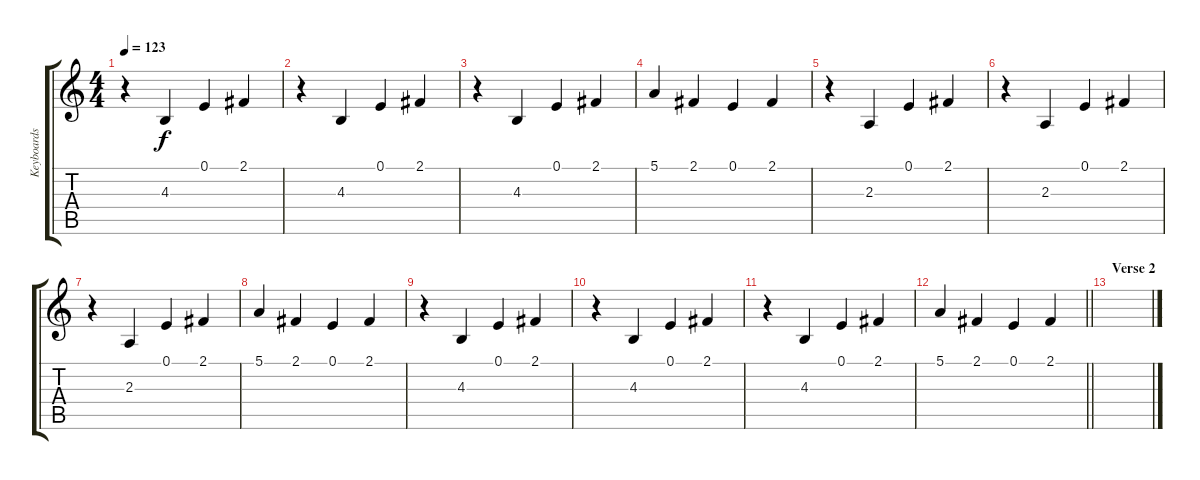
\track ("Keyboards" "Keyboards") {instrument vibraphone}
\staff {score tabs}
\tuning (E4 B3 G3 D3 A2 E2) {hide}
\ts (4 4)
\tempo 123
\clef g2
\ks c
r.4{dy f} 4.3.4 0.1.4 2.1.4 |
r.4 4.3.4 0.1.4 2.1.4 |
r.4 4.3.4 0.1.4 2.1.4 |
5.1.4 2.1.4 0.1.4 2.1.4 |
r.4 2.3.4 0.1.4 2.1.4 |
r.4 2.3.4 0.1.4 2.1.4 |
r.4 2.3.4 0.1.4 2.1.4 |
5.1.4 2.1.4 0.1.4 2.1.4 |
r.4 4.3.4 0.1.4 2.1.4 |
r.4 4.3.4 0.1.4 2.1.4 |
r.4 4.3.4 0.1.4 2.1.4 |
\barLineRight lightlight
5.1.4 2.1.4 0.1.4 2.1.4 |
\section ("" "Verse 2")
